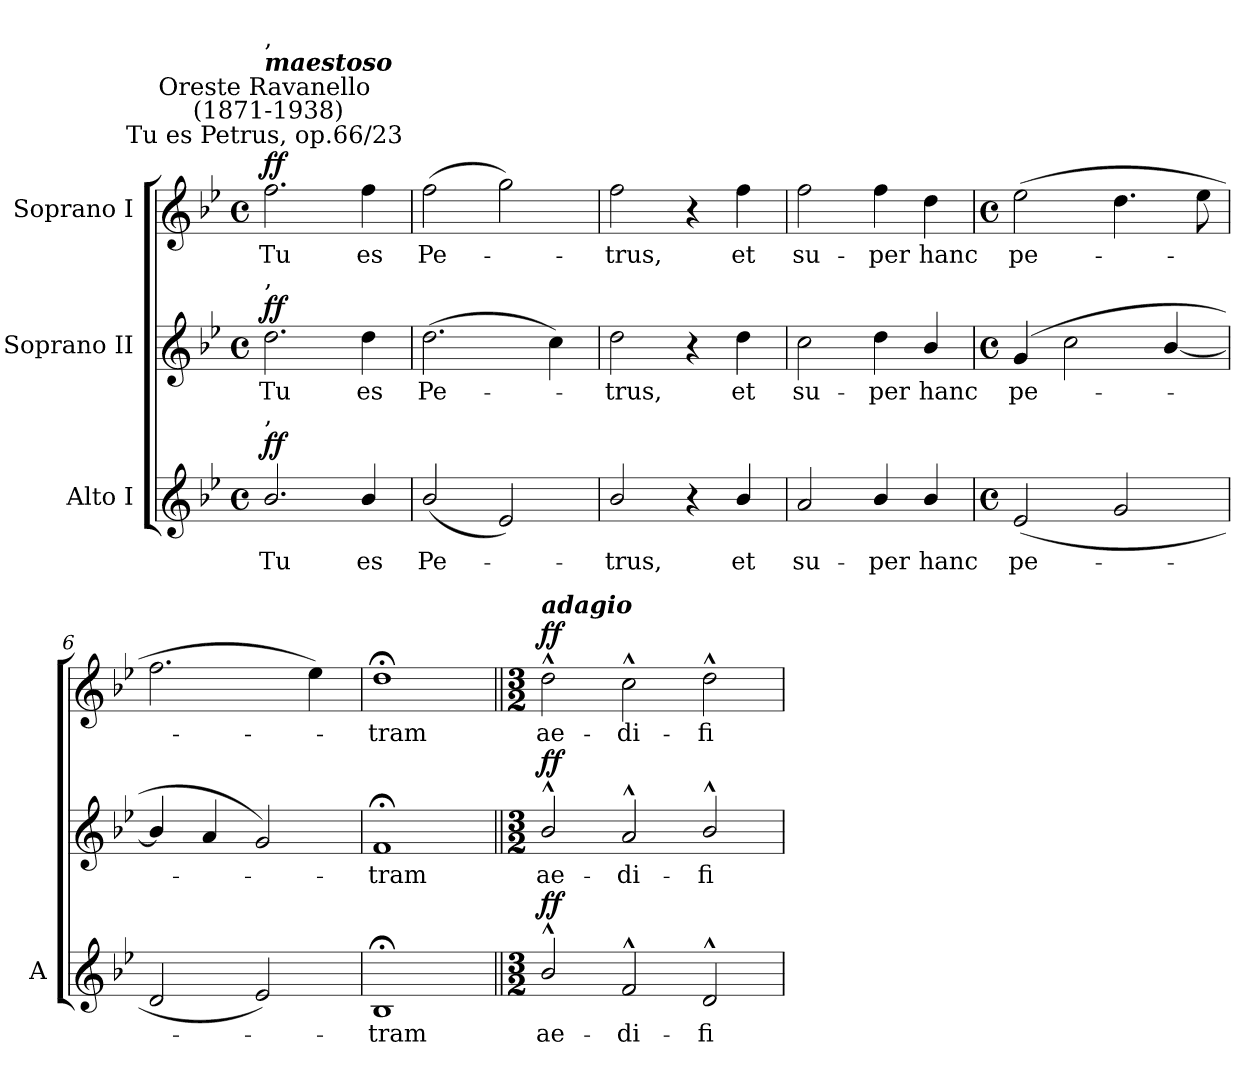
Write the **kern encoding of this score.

**kern	**text	**dynam	**kern	**text	**dynam	**kern	**text	**dynam
*part3	*part3	*part3	*part2	*part2	*part2	*part1	*part1	*part1
*staff3	*staff3	*staff3	*staff2	*staff2	*staff2	*staff1	*staff1	*staff1
*I"Alto I	*	*	*I"Soprano II	*	*	*I"Soprano I	*	*
*I'A	*	*	*	*	*	*	*	*
*clefG2	*	*	*clefG2	*	*	*clefG2	*	*
*k[b-e-]	*	*	*k[b-e-]	*	*	*k[b-e-]	*	*
*B-:	*	*	*B-:	*	*	*B-:	*	*
*M4/4	*	*	*M4/4	*	*	*M4/4	*	*
*met(c)	*	*	*met(c)	*	*	*met(c)	*	*
=1	=1	=1	=1	=1	=1	=1	=1	=1
!	!	!	!	!	!	!LO:TX:a:cj:t=Tu es Petrus, op.66/23	!	!
!	!	!	!	!	!	!LO:TX:a:cj:t=Oreste Ravanello\n (1871-1938)	!	!
!	!	!	!	!	!	!LO:TX:a:Bi:t=maestoso	!	!
!	!	!	!	!	!	!LO:TX:a:t=,	!	!
!	!	!	!LO:TX:a:t=,	!	!	!	!	!
!LO:TX:a:t=,	!	!	!	!	!	!	!	!
!	!LO:LY:b	!LO:DY:b	!	!LO:LY:b	!LO:DY:b	!	!LO:LY:b	!LO:DY:b
2.b-/	Tu	ff	2.dd	Tu	ff	2.ff	Tu	ff
!	!LO:LY:b	!	!	!LO:LY:b	!	!	!LO:LY:b	!
4b-/	es	.	4dd	es	.	4ff	es	.
=2	=2	=2	=2	=2	=2	=2	=2	=2
!	!LO:LY:b	!	!	!LO:LY:b	!	!	!LO:LY:b	!
(<2b-/	Pe-	.	(>2.dd	Pe-	.	(>2ff	Pe-	.
2e-)	.	.	.	.	.	2gg)	.	.
.	.	.	4cc)	.	.	.	.	.
=3	=3	=3	=3	=3	=3	=3	=3	=3
!	!LO:LY:b	!	!	!LO:LY:b	!	!	!LO:LY:b	!
2b-/	trus,	.	2dd	trus,	.	2ff	trus,	.
4r	.	.	4r	.	.	4r	.	.
!	!LO:LY:b	!	!	!LO:LY:b	!	!	!LO:LY:b	!
4b-/	et	.	4dd	et	.	4ff	et	.
=4	=4	=4	=4	=4	=4	=4	=4	=4
!	!LO:LY:b	!	!	!LO:LY:b	!	!	!LO:LY:b	!
2a	su-	.	2cc	su-	.	2ff	su-	.
!	!LO:LY:b	!	!	!LO:LY:b	!	!	!LO:LY:b	!
4b-/	-per	.	4dd	-per	.	4ff	-per	.
!	!LO:LY:b	!	!	!LO:LY:b	!	!	!LO:LY:b	!
4b-/	hanc	.	4b-/	hanc	.	4dd	hanc	.
!!LO:LB:g=z
=5	=5	=5	=5	=5	=5	=5	=5	=5
*M4/4	*	*	*M4/4	*	*	*M4/4	*	*
*met(c)	*	*	*met(c)	*	*	*met(c)	*	*
!	!LO:LY:b	!	!	!LO:LY:b	!	!	!LO:LY:b	!
(<2e-	pe-	.	(<4g	pe-	.	(>2ee-	pe-	.
.	.	.	2cc	.	.	.	.	.
2g	.	.	.	.	.	4.dd	.	.
.	.	.	[4b-/	.	.	.	.	.
.	.	.	.	.	.	8ee-	.	.
=6	=6	=6	=6	=6	=6	=6	=6	=6
2d	.	.	4b-/]	.	.	2.ff	.	.
.	.	.	4a	.	.	.	.	.
2e-)	.	.	2g)	.	.	.	.	.
.	.	.	.	.	.	4ee-)	.	.
=7	=7	=7	=7	=7	=7	=7	=7	=7
!	!LO:LY:b	!	!	!LO:LY:b	!	!	!LO:LY:b	!
1B-;<	tram	.	1f;<	tram	.	1dd;<	tram	.
=8||	=8||	=8||	=8||	=8||	=8||	=8||	=8||	=8||
*M3/2	*	*	*M3/2	*	*	*M3/2	*	*
!	!	!	!	!	!	!LO:TX:a:Bi:t=adagio	!	!
!	!LO:LY:b	!LO:DY:b	!	!LO:LY:b	!LO:DY:b	!	!LO:LY:b	!LO:DY:b
2b-^^/	ae-	ff	2b-^^/	ae-	ff	2dd^^	ae-	ff
!	!LO:LY:b	!	!	!LO:LY:b	!	!	!LO:LY:b	!
2f^^	-di-	.	2a^^	-di-	.	2cc^^	-di-	.
!	!LO:LY:b	!	!	!LO:LY:b	!	!	!LO:LY:b	!
2d^^	-fi-	.	2b-^^/	-fi-	.	2dd^^	-fi-	.
=	=	=	=	=	=	=	=	=
*-	*-	*-	*-	*-	*-	*-	*-	*-
